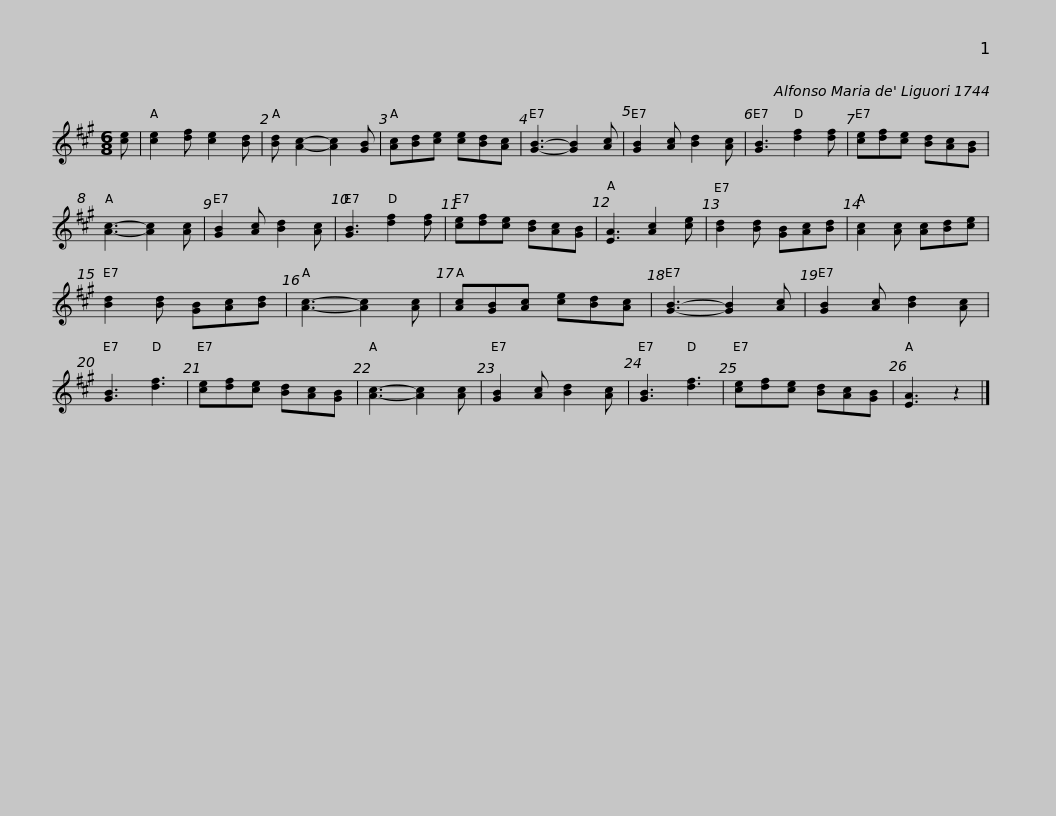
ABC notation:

X:1
L:1/8
M:6/8
I:linebreak $
K:A
V:1 treble
V:1
 [ce] | [ce]2 [df] [ce]2 [Bd] | [Bd] [Ac]2- [Ac]2 [GB] | [Ac][Bd][ce] [ce][Bd][Ac] | [GB]3- [GB]2 [Ac] | %5
 [GB]2 [Ac] [Bd]2 [Ac] | [GB]3 [df]2 [df] | [ce][df][ce] [Bd][Ac][GB] | [Ac]3- [Ac]2 [Ac] |$ [GB]2 [Ac] [Bd]2 [Ac] | %10
 [GB]3 [df]2 [df] | [ce][df][ce] [Bd][Ac][GB] | [EA]3 [Ac]2 [ce] | [Bd]2 [Bd] [GB][Ac][Bd] | [Ac]2 [Ac] [Ac][Bd][ce] | %15
 [Bd]2 [Bd] [GB][Ac][Bd] | [Ac]3- [Ac]2 [Ac] | [Ac][GB][Ac] [ce][Bd][Ac] |$ [GB]3- [GB]2 [Ac] | [GB]2 [Ac] [Bd]2 [Ac] | %20
 [GB]3 [df]3 | [ce][df][ce] [Bd][Ac][GB] | [Ac]3- [Ac]2 [Ac] | [GB]2 [Ac] [Bd]2 [Ac] | [GB]3 [df]3 | %25
 [ce][df][ce] [Bd][Ac][GB] | [EA]3 z2 |] %27
